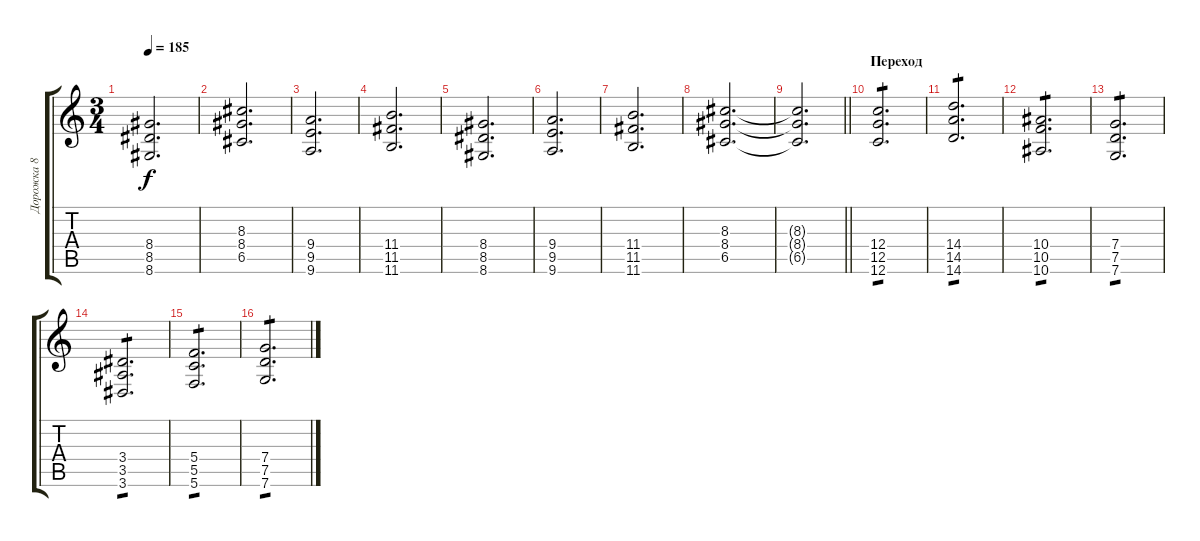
\track ("Дорожка 8" "Дорожка 8") {instrument overdrivenguitar}
\staff {score tabs}
\tuning (D4 A3 F3 C3 G2 C2) {hide}
\ts (3 4)
\tempo 185
\clef g2
\ks c
(8.4 8.5 8.6).2{d dy f} |
(8.3 8.4 6.5).2{d} |
(9.4 9.5 9.6).2{d} |
(11.4 11.5 11.6).2{d} |
(8.4 8.5 8.6).2{d} |
(9.4 9.5 9.6).2{d} |
(11.4 11.5 11.6).2{d} |
(8.3 8.4 6.5).2{d} |
\barLineRight lightlight
(8.3{t} 8.4{t} 6.5{t}).2{d} |
\section ("" "Переход")
(12.4 12.5 12.6).2{d tp 1} |
(14.4 14.5 14.6).2{d tp 1} |
(10.4 10.5 10.6).2{d tp 1} |
(7.4 7.5 7.6).2{d tp 1} |
(3.4 3.5 3.6).2{d tp 1} |
(5.4 5.5 5.6).2{d tp 1} |
(7.4 7.5 7.6).2{d tp 1}
